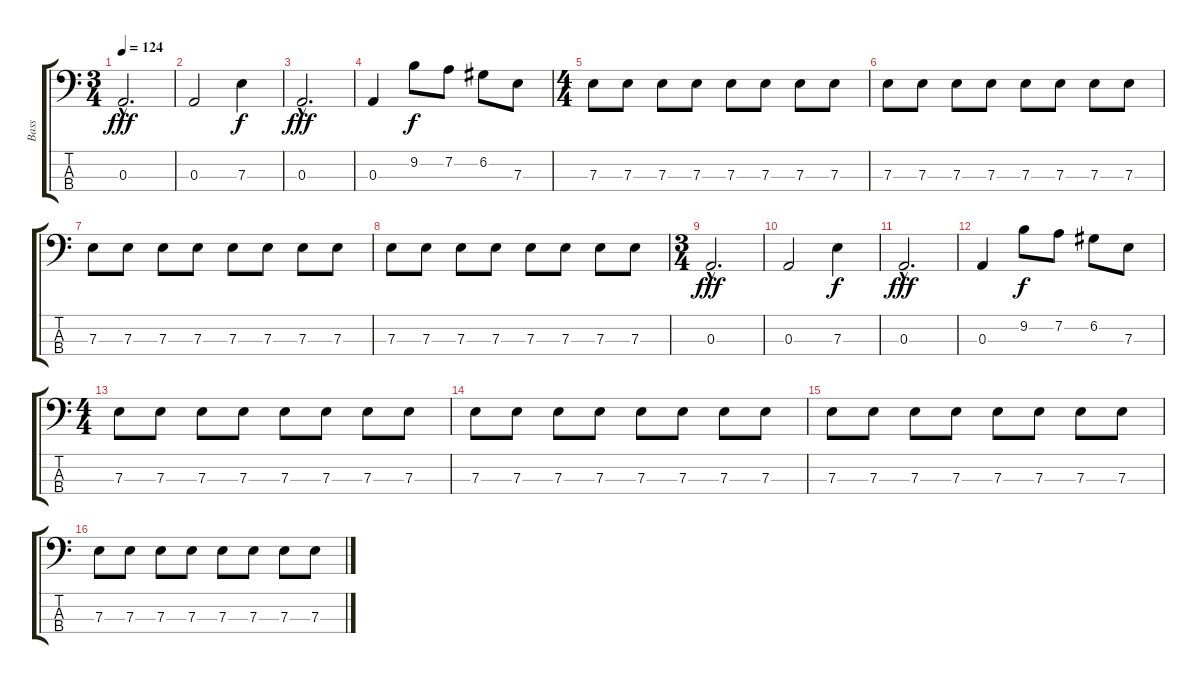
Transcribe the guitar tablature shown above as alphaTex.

\track ("Bass" "Bass") {instrument electricbassfinger}
\staff {score tabs}
\tuning (G2 D2 A1 E1) {hide}
\ts (3 4)
\tempo 124
\clef f4
\ks c
0.3{hac}.2{d dy fff instrument electricbassfinger} |
0.3.2 7.3.4{dy f} |
0.3{hac}.2{d dy fff} |
0.3.4 9.2.8{dy f} 7.2.8 6.2.8 7.3.8 |
\ts (4 4)
7.3.8 7.3.8 7.3.8 7.3.8 7.3.8 7.3.8 7.3.8 7.3.8 |
7.3.8 7.3.8 7.3.8 7.3.8 7.3.8 7.3.8 7.3.8 7.3.8 |
7.3.8 7.3.8 7.3.8 7.3.8 7.3.8 7.3.8 7.3.8 7.3.8 |
7.3.8 7.3.8 7.3.8 7.3.8 7.3.8 7.3.8 7.3.8 7.3.8 |
\ts (3 4)
0.3{hac}.2{d dy fff} |
0.3.2 7.3.4{dy f} |
0.3{hac}.2{d dy fff} |
0.3.4 9.2.8{dy f} 7.2.8 6.2.8 7.3.8 |
\ts (4 4)
7.3.8 7.3.8 7.3.8 7.3.8 7.3.8 7.3.8 7.3.8 7.3.8 |
7.3.8 7.3.8 7.3.8 7.3.8 7.3.8 7.3.8 7.3.8 7.3.8 |
7.3.8 7.3.8 7.3.8 7.3.8 7.3.8 7.3.8 7.3.8 7.3.8 |
7.3.8 7.3.8 7.3.8 7.3.8 7.3.8 7.3.8 7.3.8 7.3.8
